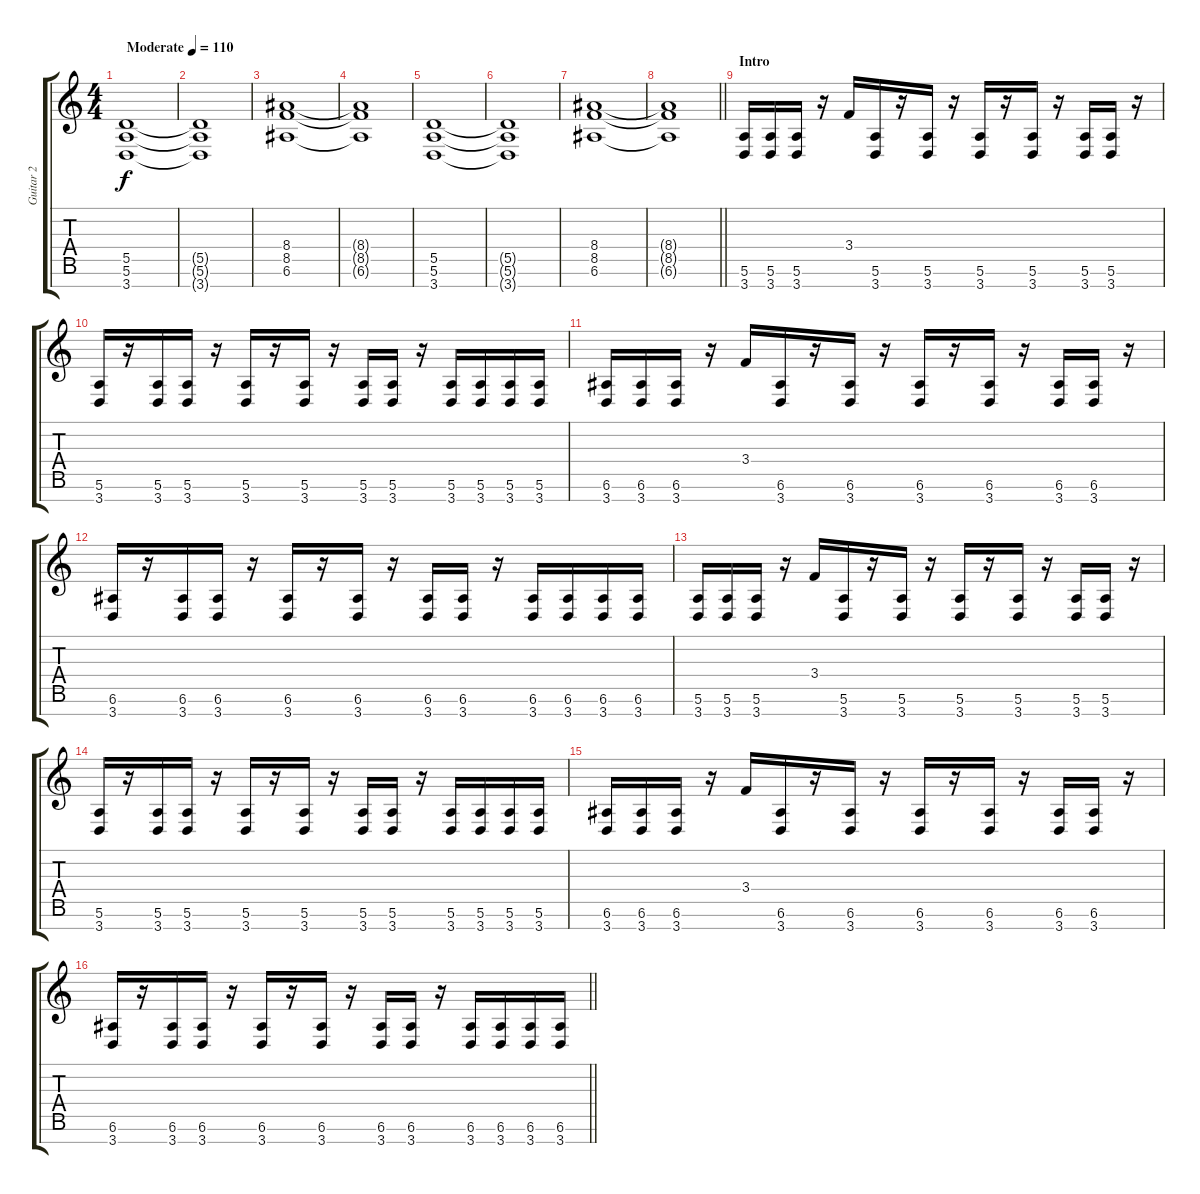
\track ("Guitar 2" "Guitar 2") {instrument overdrivenguitar}
\staff {score tabs}
\tuning (E4 B3 G3 D3 A2 E2 B1) {hide}
\ts (4 4)
\tempo (110 "Moderate")
\clef g2
\ks c
(5.5 5.6 3.7).1{dy f instrument overdrivenguitar} |
(5.5{t} 5.6{t} 3.7{t}).1 |
(8.4 8.5 6.6).1 |
(8.4{t} 8.5{t} 6.6{t}).1 |
(5.5 5.6 3.7).1 |
(5.5{t} 5.6{t} 3.7{t}).1 |
(8.4 8.5 6.6).1 |
\barLineRight lightlight
(8.4{t} 8.5{t} 6.6{t}).1 |
\section ("" "Intro")
(5.6 3.7).16 (5.6 3.7).16 (5.6 3.7).16 r.16 3.4.16 (5.6 3.7).16 r.16 (5.6 3.7).16 r.16 (5.6 3.7).16 r.16 (5.6 3.7).16 r.16 (5.6 3.7).16 (5.6 3.7).16 r.16 |
(5.6 3.7).16 r.16 (5.6 3.7).16 (5.6 3.7).16 r.16 (5.6 3.7).16 r.16 (5.6 3.7).16 r.16 (5.6 3.7).16 (5.6 3.7).16 r.16 (5.6 3.7).16 (5.6 3.7).16 (5.6 3.7).16 (5.6 3.7).16 |
(6.6 3.7).16 (6.6 3.7).16 (6.6 3.7).16 r.16 3.4.16 (6.6 3.7).16 r.16 (6.6 3.7).16 r.16 (6.6 3.7).16 r.16 (6.6 3.7).16 r.16 (6.6 3.7).16 (6.6 3.7).16 r.16 |
(6.6 3.7).16 r.16 (6.6 3.7).16 (6.6 3.7).16 r.16 (6.6 3.7).16 r.16 (6.6 3.7).16 r.16 (6.6 3.7).16 (6.6 3.7).16 r.16 (6.6 3.7).16 (6.6 3.7).16 (6.6 3.7).16 (6.6 3.7).16 |
(5.6 3.7).16 (5.6 3.7).16 (5.6 3.7).16 r.16 3.4.16 (5.6 3.7).16 r.16 (5.6 3.7).16 r.16 (5.6 3.7).16 r.16 (5.6 3.7).16 r.16 (5.6 3.7).16 (5.6 3.7).16 r.16 |
(5.6 3.7).16 r.16 (5.6 3.7).16 (5.6 3.7).16 r.16 (5.6 3.7).16 r.16 (5.6 3.7).16 r.16 (5.6 3.7).16 (5.6 3.7).16 r.16 (5.6 3.7).16 (5.6 3.7).16 (5.6 3.7).16 (5.6 3.7).16 |
(6.6 3.7).16 (6.6 3.7).16 (6.6 3.7).16 r.16 3.4.16 (6.6 3.7).16 r.16 (6.6 3.7).16 r.16 (6.6 3.7).16 r.16 (6.6 3.7).16 r.16 (6.6 3.7).16 (6.6 3.7).16 r.16 |
\barLineRight lightlight
(6.6 3.7).16 r.16 (6.6 3.7).16 (6.6 3.7).16 r.16 (6.6 3.7).16 r.16 (6.6 3.7).16 r.16 (6.6 3.7).16 (6.6 3.7).16 r.16 (6.6 3.7).16 (6.6 3.7).16 (6.6 3.7).16 (6.6 3.7).16
